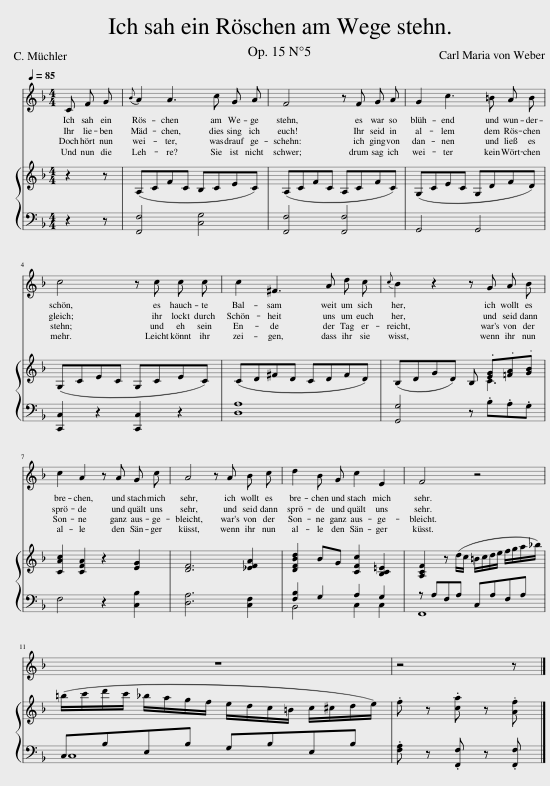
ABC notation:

X:1
%%score 1 { ( 2 4 ) | ( 3 5 ) }
L:1/8
Q:1/4=85
M:4/4
I:linebreak $
K:F
V:1 treble
V:2 treble
V:4 treble
V:3 bass
V:5 bass
V:1
 C F G |{B} A2 A3 c G A | F4 z F G A | G2 c3 =B A B |$ c4 z c c c | %5
 c2 ^F3 A d c |{c} B2 z2 z G A B |$ c2 A2 z A G c | A4 z A B c | d2 B G c2 E2 | %10
 F4 z4 |$ z8 | z4 z |] %13
V:2
 z2 z | (A,CFC B,CEC) | (A,CFC A,CFC) | (G,CEC G,DFD) |$ (G,CEC G,CEC) | %5
 (CD^FD CDFD) | (B,DGD) B, .[EG].[=FA].[GB] |$ [CAc]2 [CFA]2 z2 [EG]2 | [DF]6 [_EFA]2 | [DFBd]2 BG [CFc]2 [B,C=E]2 | %10
 [A,CF]2 z (d/c/ =B/c/d/e/ f/g/a/_b/) |$ (=b/c'/d'/c'/ _b/a/g/f/ e/d/c/=B/ c/^c/d/e/) | .f z .[ca] z .[Af] |] %13
V:3
 z2 z | [F,,F,]4 [C,G,]4 | [F,,F,]4 [F,,F,]4 | G,,4 G,,4 |$ [C,,C,]2 z2 [C,,C,]2 z2 | %5
 [D,A,]8 | [G,,G,]4 z .B,.A,.G, |$ F,4 z2 [C,B,]2 | [D,A,]6 [C,F,]2 | [F,B,]2 G,2 A,2 G,2 | %10
 z A,F,A, C,A,F,A, |$ C,B,E,B, G,B,E,B, | .[F,A,] z .[F,,F,] z .[F,,F,] |] %13
V:4
 x3 | x8 | x8 | x8 |$ x8 | %5
 x8 | x5 C3 |$ x8 | x8 | x8 | %10
 x8 |$ x8 | x5 |] %13
V:5
 x3 | x8 | x8 | x8 |$ x8 | %5
 x8 | x8 |$ x8 | x8 | B,,4 C,2 C,2 | %10
 F,,8 |$ C,8 | x5 |] %13
